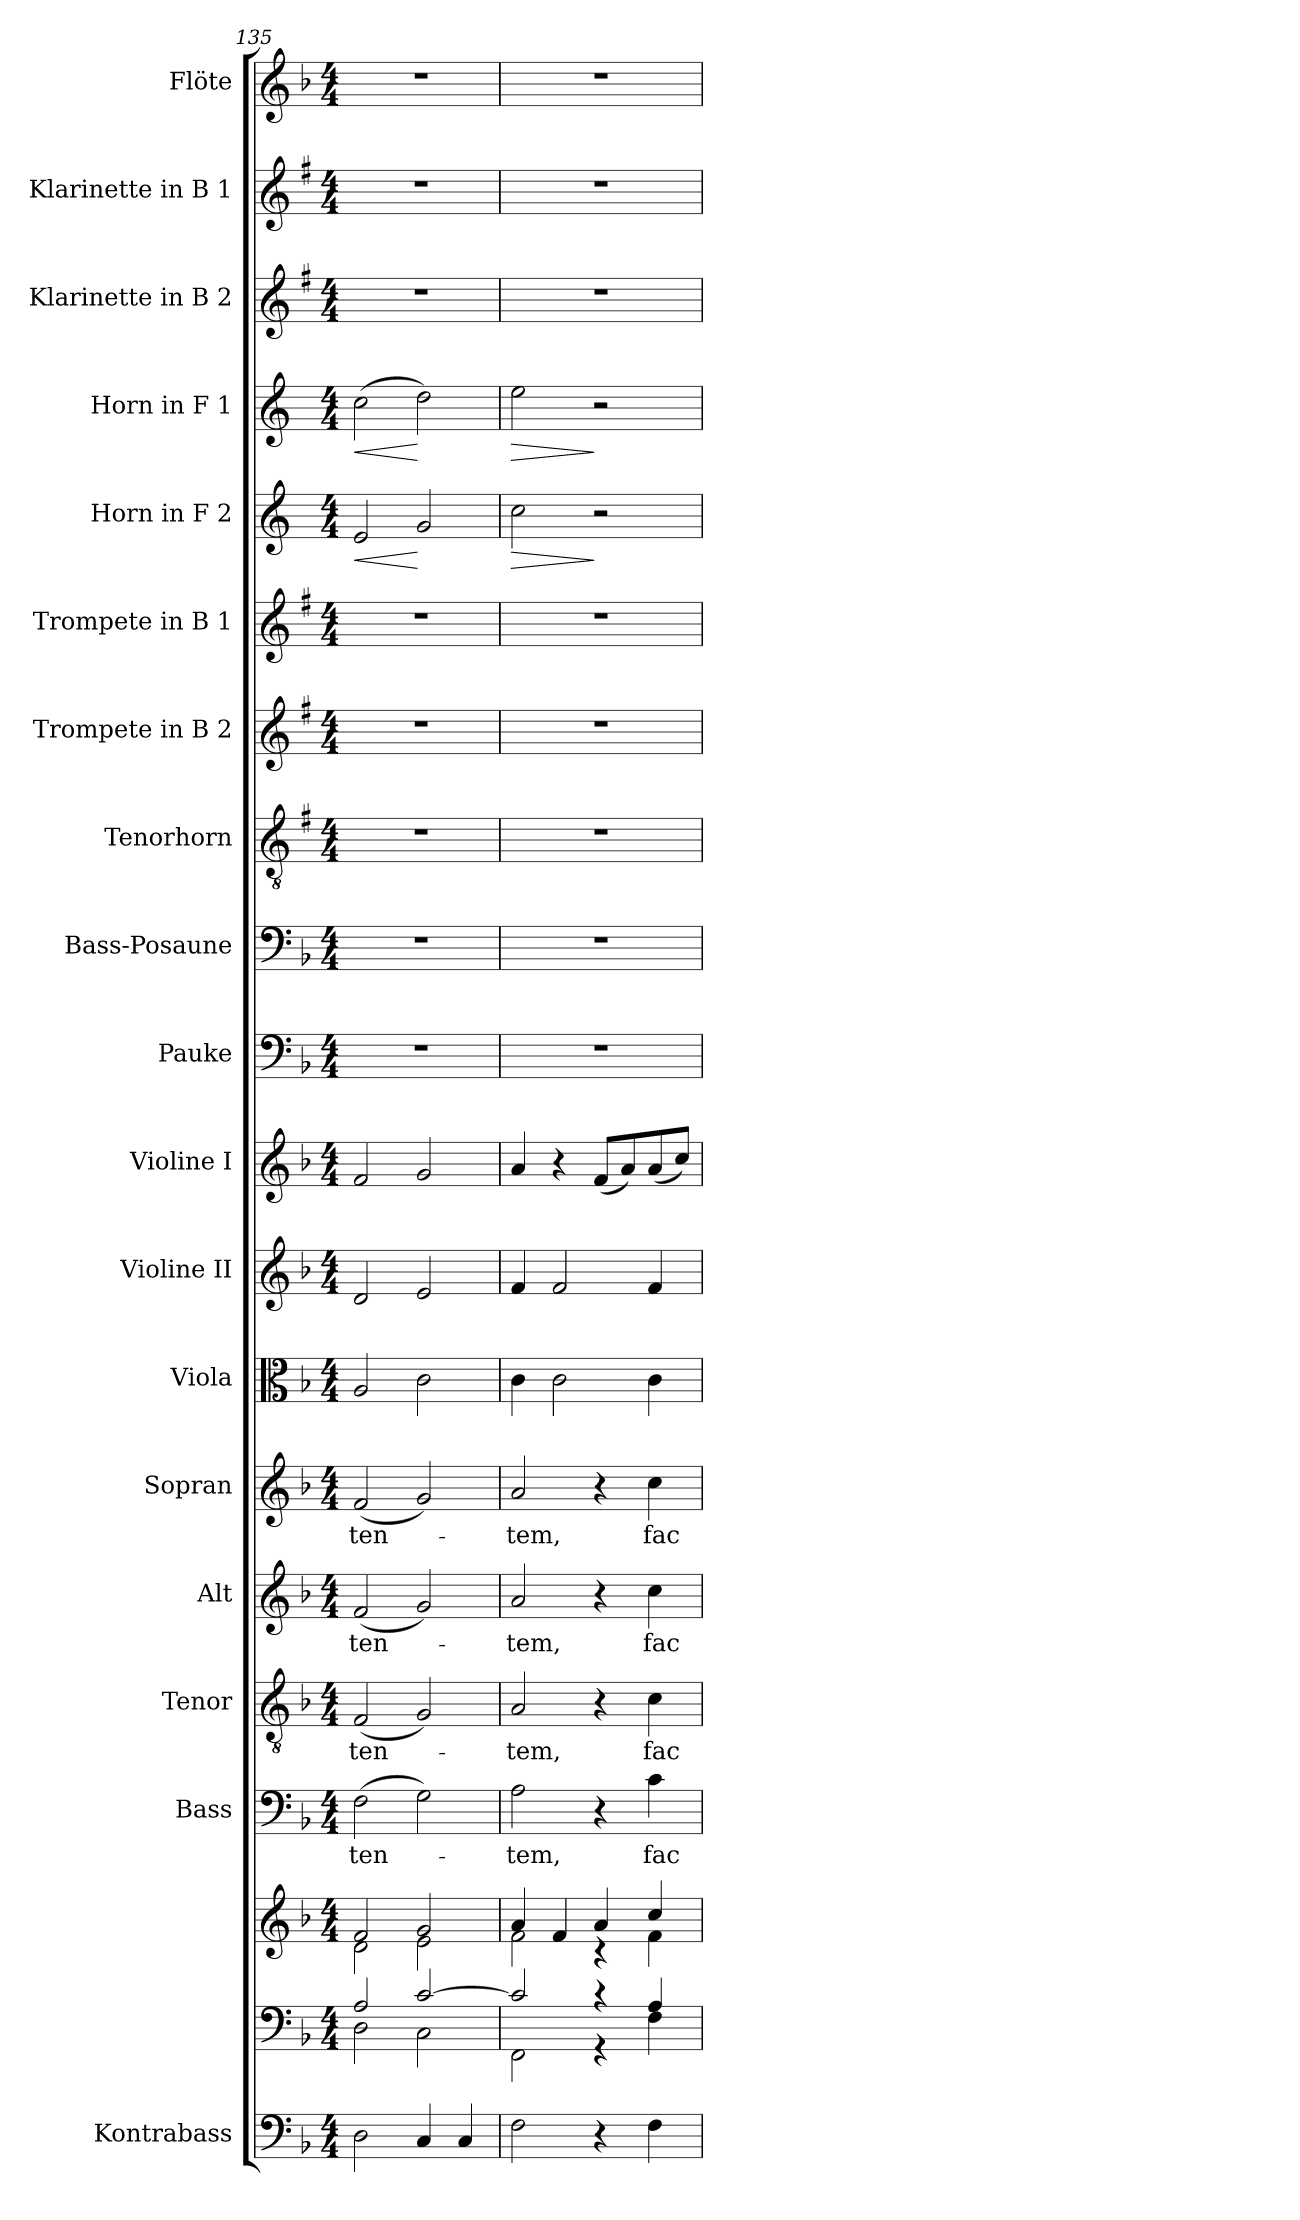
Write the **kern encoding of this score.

**kern	**kern	**kern	**kern	**text	**kern	**text	**kern	**text	**kern	**text	**kern	**kern	**kern	**kern	**kern	**kern	**kern	**kern	**kern	**dynam	**kern	**dynam	**kern	**kern	**kern
*part19	*part18	*part18	*part17	*part17	*part16	*part16	*part15	*part15	*part14	*part14	*part13	*part12	*part11	*part10	*part9	*part8	*part7	*part6	*part5	*part5	*part4	*part4	*part3	*part2	*part1
*staff20	*staff19	*staff18	*staff17	*staff17	*staff16	*staff16	*staff15	*staff15	*staff14	*staff14	*staff13	*staff12	*staff11	*staff10	*staff9	*staff8	*staff7	*staff6	*staff5	*staff5	*staff4	*staff4	*staff3	*staff2	*staff1
*I"Kontrabass	*	*	*I"Bass	*	*I"Tenor	*	*I"Alt	*	*I"Sopran	*	*I"Viola	*I"Violine II	*I"Violine I	*I"Pauke	*I"Bass-Posaune	*I"Tenorhorn	*I"Trompete in B 2	*I"Trompete in B 1	*I"Horn in F 2	*	*I"Horn in F 1	*	*I"Klarinette in B 2	*I"Klarinette in B 1	*I"Flöte
*I'Kb.	*	*	*I'B	*	*I'T	*	*I'A	*	*I'S	*	*I'Vla.	*I'Vl. II	*I'Vl. I	*I'Pk.	*I'B. Pos.	*I'T	*	*	*I'Hrn. 2	*	*I'Hrn. 1	*	*	*	*I'Fl.
*clefF4	*clefF4	*clefG2	*clefF4	*	*clefGv2	*	*clefG2	*	*clefG2	*	*clefC3	*clefG2	*clefG2	*clefF4	*clefF4	*clefGv2	*clefG2	*clefG2	*clefG2	*	*clefG2	*	*clefG2	*clefG2	*clefG2
*ITrd7c12	*	*	*	*	*	*	*	*	*	*	*	*	*	*	*	*ITrd1c2	*ITrd1c2	*ITrd1c2	*ITrd4c7	*	*ITrd4c7	*	*ITrd1c2	*ITrd1c2	*
*k[b-]	*k[b-]	*k[b-]	*k[b-]	*	*k[b-]	*	*k[b-]	*	*k[b-]	*	*k[b-]	*k[b-]	*k[b-]	*k[b-]	*k[b-]	*k[b-]	*k[b-]	*k[b-]	*k[b-]	*	*k[b-]	*	*k[b-]	*k[b-]	*k[b-]
*F:	*F:	*F:	*F:	*	*F:	*	*F:	*	*F:	*	*F:	*F:	*F:	*F:	*F:	*F:	*F:	*F:	*F:	*	*F:	*	*F:	*F:	*F:
*M4/4	*M4/4	*M4/4	*M4/4	*	*M4/4	*	*M4/4	*	*M4/4	*	*M4/4	*M4/4	*M4/4	*M4/4	*M4/4	*M4/4	*M4/4	*M4/4	*M4/4	*	*M4/4	*	*M4/4	*M4/4	*M4/4
=135	=135	=135	=135	=135	=135	=135	=135	=135	=135	=135	=135	=135	=135	=135	=135	=135	=135	=135	=135	=135	=135	=135	=135	=135	=135
*	*^	*^	*	*	*	*	*	*	*	*	*	*	*	*	*	*	*	*	*	*	*	*	*	*	*
!	!	!	!	!	!	!LO:LY:b	!	!LO:LY:b	!	!LO:LY:b	!	!LO:LY:b	!	!	!	!	!	!	!	!	!	!LO:HP:b	!	!LO:HP:b	!	!	!
2DD\	2A/	2D\	2f/	2d\	(>2F\	-ten-	(<2F/	-ten-	(<2f/	-ten-	(<2f/	-ten-	2A/	2d/	2f/	1r	1r	1r	1r	1r	2A/	<	(>2f\	<	1r	1r	1r
4CC/	[>2c/	2C\	2g/	2e\	2G\)	.	2G/)	.	2g/)	.	2g/)	.	2c\	2e/	2g/	.	.	.	.	.	2c/	[	2g\)	[	.	.	.
4CC/	.	.	.	.	.	.	.	.	.	.	.	.	.	.	.	.	.	.	.	.	.	.	.	.	.	.	.
=136	=136	=136	=136	=136	=136	=136	=136	=136	=136	=136	=136	=136	=136	=136	=136	=136	=136	=136	=136	=136	=136	=136	=136	=136	=136	=136	=136
!	!	!	!	!	!	!LO:LY:b	!	!LO:LY:b	!	!LO:LY:b	!	!LO:LY:b	!	!	!	!	!	!	!	!	!	!LO:HP:b	!	!LO:HP:b	!	!	!
2FF\	2c/]	2FF\	4a/	2f\	2A\	-tem,	2A/	-tem,	2a/	-tem,	2a/	-tem,	4c\	4f/	4a/	1r	1r	1r	1r	1r	2f\	>	2a\	>	1r	1r	1r
.	.	.	4f/	.	.	.	.	.	.	.	.	.	2c\	2f/	4r	.	.	.	.	.	.	.	.	.	.	.	.
4r	4r	4r	4a/	4rc	4r	.	4r	.	4r	.	4r	.	.	.	(<8f/L	.	.	.	.	.	2r	]	2r	]	.	.	.
.	.	.	.	.	.	.	.	.	.	.	.	.	.	.	8a/)	.	.	.	.	.	.	.	.	.	.	.	.
!	!	!	!	!	!	!LO:LY:b	!	!LO:LY:b	!	!LO:LY:b	!	!LO:LY:b	!	!	!	!	!	!	!	!	!	!	!	!	!	!	!
4FF\	4A/	4F\	4cc/	4f\	4c\	fac-	4c\	fac-	4cc\	fac-	4cc\	fac-	4c\	4f/	(<8a/	.	.	.	.	.	.	.	.	.	.	.	.
.	.	.	.	.	.	.	.	.	.	.	.	.	.	.	8cc/J)	.	.	.	.	.	.	.	.	.	.	.	.
*	*v	*v	*	*	*	*	*	*	*	*	*	*	*	*	*	*	*	*	*	*	*	*	*	*	*	*	*
*	*	*v	*v	*	*	*	*	*	*	*	*	*	*	*	*	*	*	*	*	*	*	*	*	*	*	*
=	=	=	=	=	=	=	=	=	=	=	=	=	=	=	=	=	=	=	=	=	=	=	=	=	=
*-	*-	*-	*-	*-	*-	*-	*-	*-	*-	*-	*-	*-	*-	*-	*-	*-	*-	*-	*-	*-	*-	*-	*-	*-	*-
